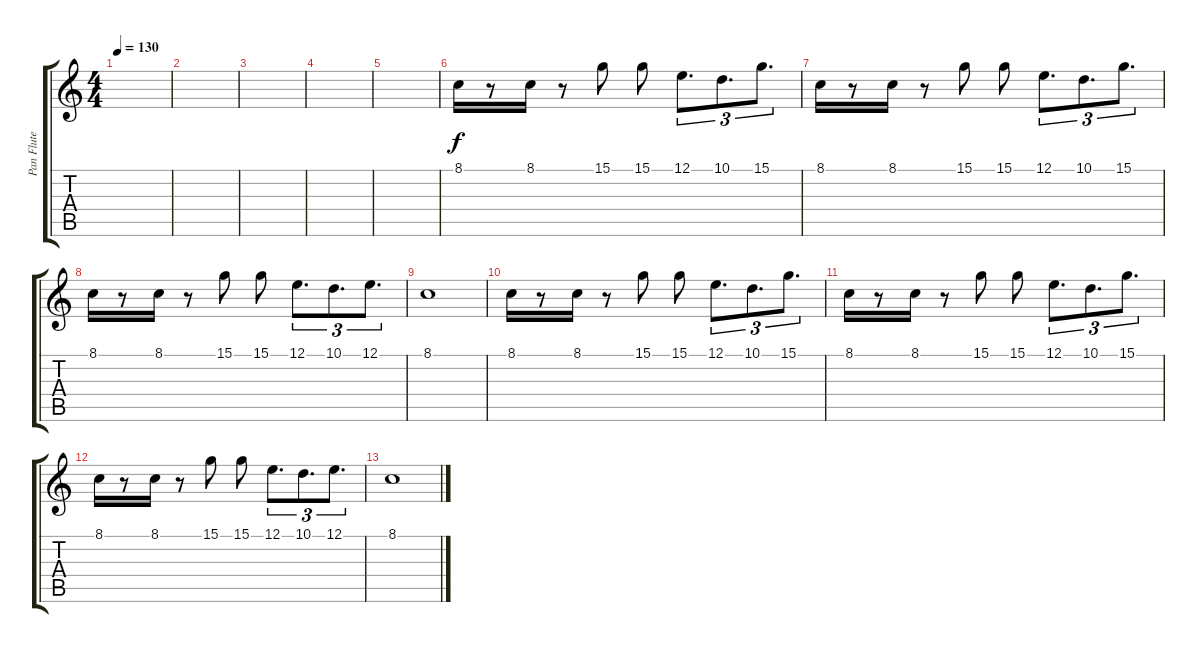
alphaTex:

\track ("Pan Flute" "Pan Flute") {instrument panflute}
\staff {score tabs}
\tuning (E4 B3 G3 D3 A2 E2) {hide}
\ts (4 4)
\tempo 130
\clef g2
\ks c
|
|
|
|
|
8.1.16 r.8 8.1.16 r.8 15.1.8 15.1.8 12.1.8{d tu (3 2)} 10.1.8{d tu (3 2)} 15.1.8{d tu (3 2)} |
8.1.16 r.8 8.1.16 r.8 15.1.8 15.1.8 12.1.8{d tu (3 2)} 10.1.8{d tu (3 2)} 15.1.8{d tu (3 2)} |
8.1.16 r.8 8.1.16 r.8 15.1.8 15.1.8 12.1.8{d tu (3 2)} 10.1.8{d tu (3 2)} 12.1.8{d tu (3 2)} |
8.1.1 |
8.1.16 r.8 8.1.16 r.8 15.1.8 15.1.8 12.1.8{d tu (3 2)} 10.1.8{d tu (3 2)} 15.1.8{d tu (3 2)} |
8.1.16 r.8 8.1.16 r.8 15.1.8 15.1.8 12.1.8{d tu (3 2)} 10.1.8{d tu (3 2)} 15.1.8{d tu (3 2)} |
8.1.16 r.8 8.1.16 r.8 15.1.8 15.1.8 12.1.8{d tu (3 2)} 10.1.8{d tu (3 2)} 12.1.8{d tu (3 2)} |
8.1.1
